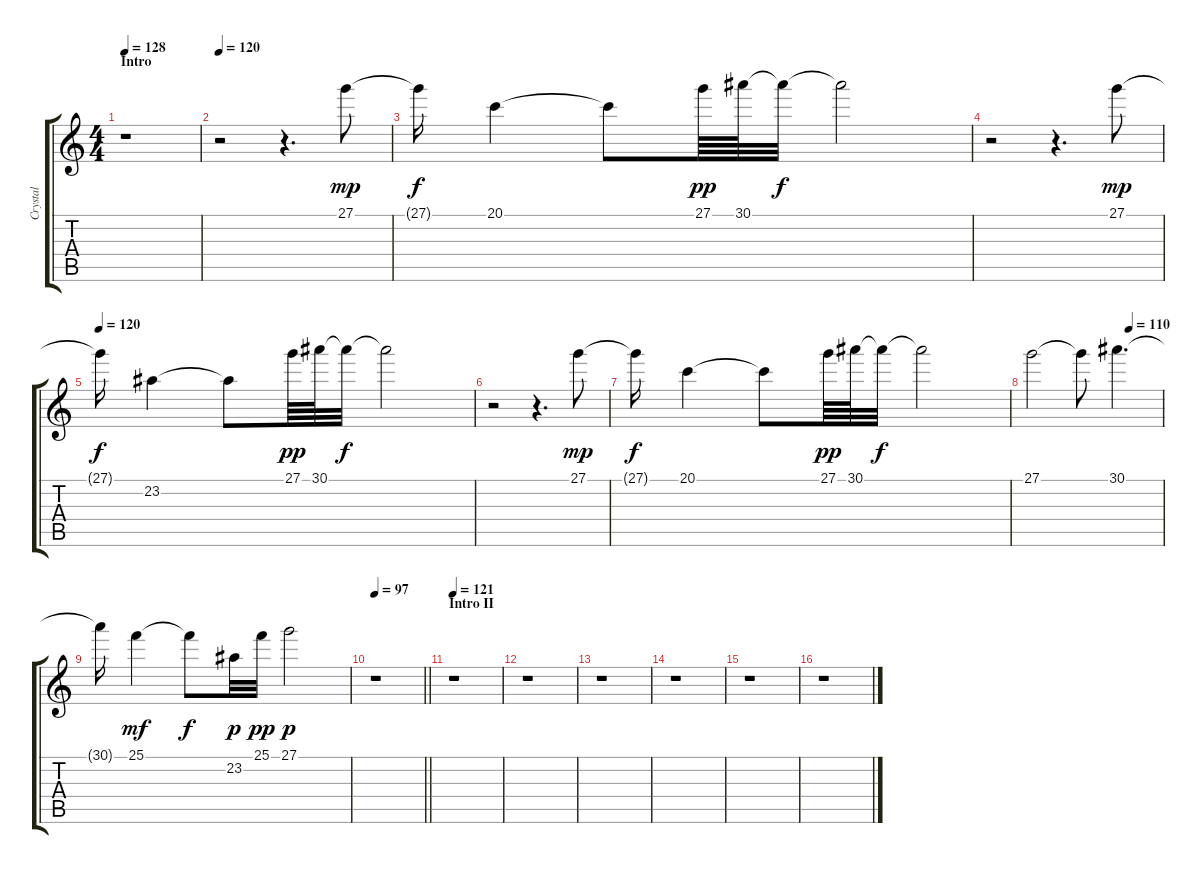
\track ("Crystal" "Crystal") {instrument fx3crystal}
\staff {score tabs}
\tuning (E4 B3 G3 D3 A2 E2) {hide}
\ts (4 4)
\section ("" "Intro")
\tempo 128
\clef g2
\ks c
r.1{dy mp instrument fx3crystal} |
\tempo 120
r.2{volume 10} r.4{d} 27.1.8 |
27.1{t}.16{dy f} 20.1.4 20.1{t}.8 27.1.64{dy pp} 30.1.64 30.1{t}.32{dy f} 30.1{t}.2 |
r.2 r.4{d} 27.1.8{dy mp} |
\tempo 120
27.1{t}.16{dy f} 23.2.4{txt ""} 23.2{t}.8 27.1.64{dy pp} 30.1.64 30.1{t}.32{dy f} 30.1{t}.2 |
r.2 r.4{d} 27.1.8{dy mp} |
27.1{t}.16{dy f} 20.1.4 20.1{t}.8 27.1.64{dy pp} 30.1.64 30.1{t}.32{dy f} 30.1{t}.2 |
\tempo (110 0.75)
27.1.2 27.1{t}.8 30.1.4{d} |
30.1{t}.16 25.1.4{dy mf} 25.1{t}.8{dy f} 23.2.32{dy p} 25.1.32{dy pp} 27.1.2{dy p} |
\tempo 97
\barLineRight lightlight
r.1 |
\section ("" "Intro II")
\tempo 121
r.1 |
r.1 |
r.1 |
r.1 |
r.1 |
r.1
